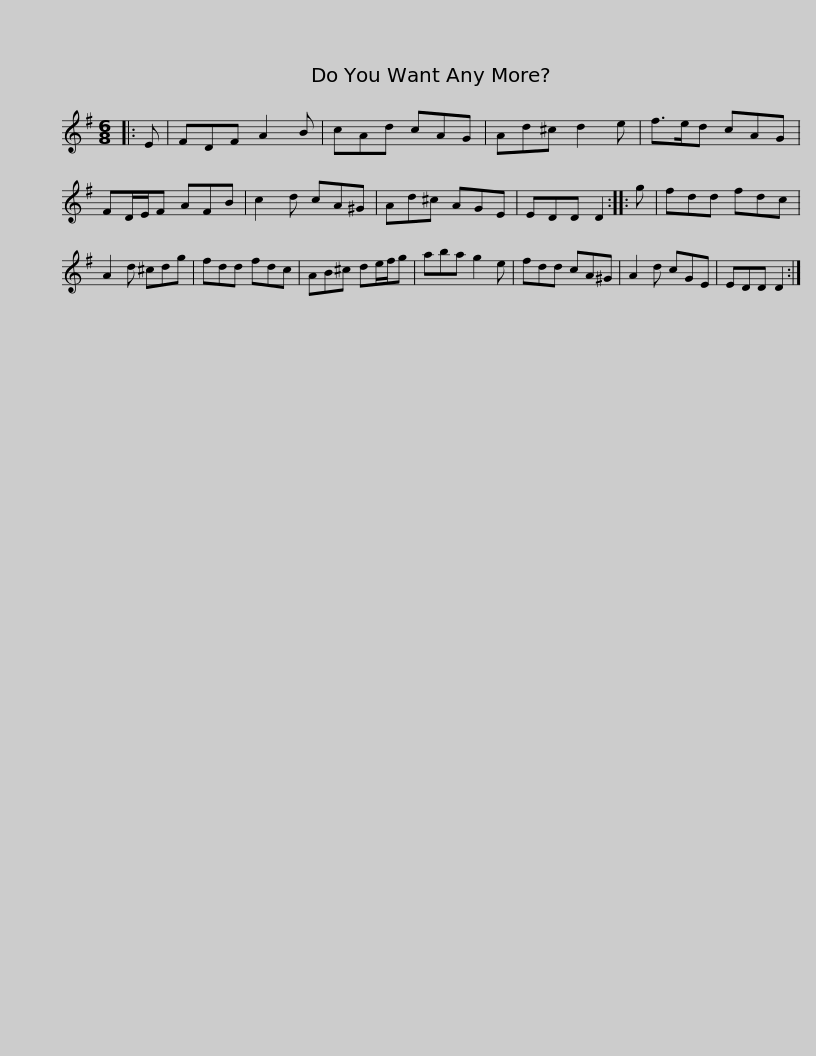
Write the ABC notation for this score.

X:1
L:1/8
M:6/8
I:linebreak $
K:G
V:1 treble
V:1
|: E | FDF A2 B | cAd cAG | Ad^c d2 e | f>ed cAG | %5
 FD/E/F AFB | c2 d cA^G |$ Ad^c AGE | EDD D2 :: g | %10
 fdd fdc | A2 d ^cdg | fdd fdc | AB^c de/f/g | aba g2 e |$ %15
 fdd cA^G | A2 d cGE | EDD D2 :| %18
